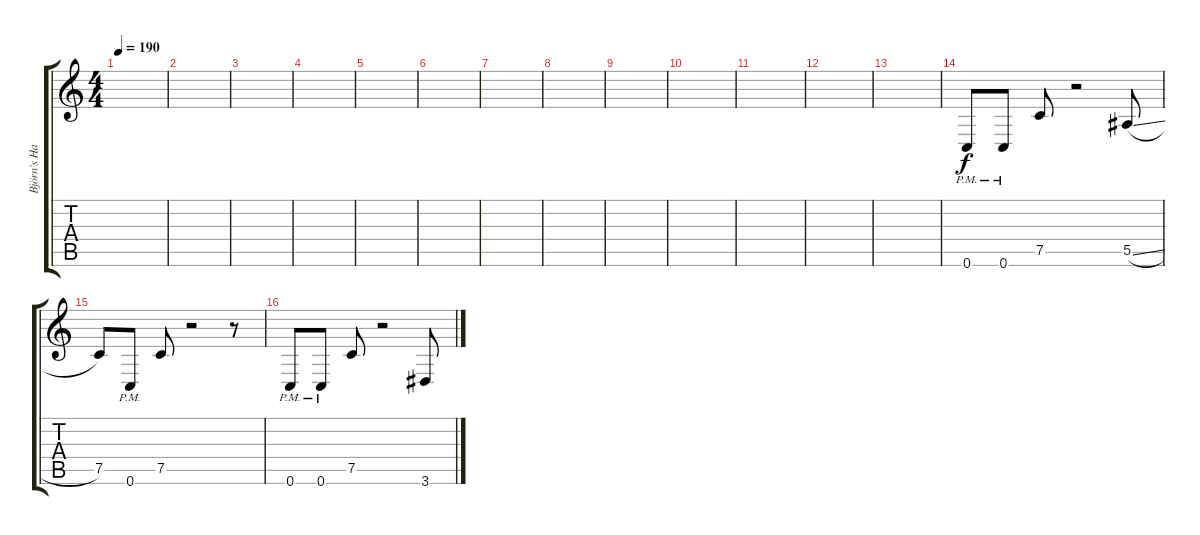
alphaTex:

\track ("Björn's Harmonizer" "Björn's Ha") {instrument distortionguitar}
\staff {score tabs}
\tuning (C4 G3 Eb3 Bb2 F2 C2) {hide}
\ts (4 4)
\tempo 190
\clef g2
\ks c
|
|
|
|
|
|
|
|
|
|
|
|
|
0.6{pm}.8{balance 12} 0.6{pm}.8 7.5.8 r.2 5.5{sl}.8 |
7.5.8 0.6{pm}.8 7.5.8 r.2 r.8 |
0.6{pm}.8 0.6{pm}.8 7.5.8 r.2 3.6.8
